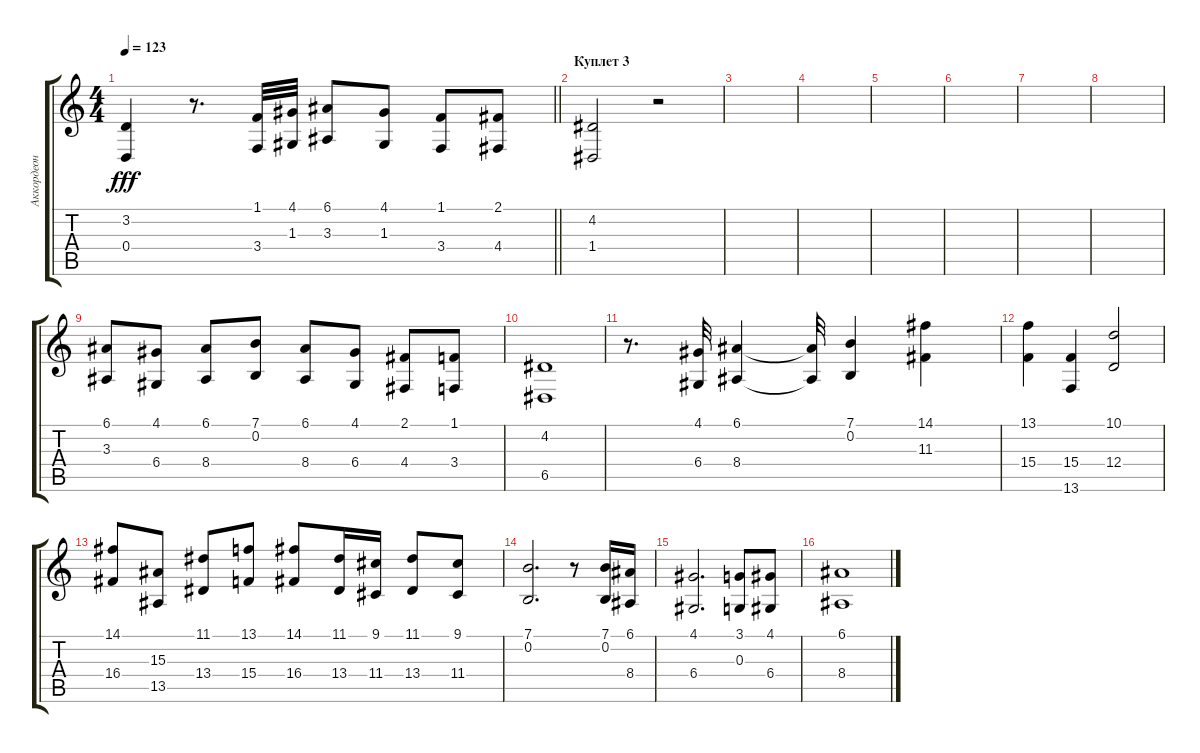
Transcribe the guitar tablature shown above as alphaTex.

\track ("Аккордеон 1 (соло)" "Аккордеон ") {instrument accordion}
\staff {score tabs}
\tuning (E4 B3 G3 D3 A2 E2) {hide}
\ts (4 4)
\tempo 123
\clef g2
\barLineRight lightlight
\ks c
(3.2 0.4).4{dy fff} r.8{d} (1.1 3.4).32 (4.1 1.3).32 (6.1 3.3).8 (4.1 1.3).8 (1.1 3.4).8 (2.1 4.4).8 |
\section ("" "Куплет 3")
(4.2 1.4).2 r.2 |
|
|
|
|
|
|
(6.1 3.3).8 (4.1 6.4).8 (6.1 8.4).8 (7.1 0.2).8 (6.1 8.4).8 (4.1 6.4).8 (2.1 4.4).8 (1.1 3.4).8 |
(4.2 6.5).1 |
r.8{d} (4.1 6.4).32 (6.1 8.4).4 (6.1{t} 8.4{t}).32 (7.1 0.2).4 (14.1 11.3).4 |
(13.1 15.4).4 (15.4 13.6).4 (10.1 12.4).2 |
(14.1 16.4).8 (15.3 13.5).8 (11.1 13.4).8 (13.1 15.4).8 (14.1 16.4).8 (11.1 13.4).16 (9.1 11.4).16 (11.1 13.4).8 (9.1 11.4).8 |
(7.1 0.2).2{d} r.8 (7.1 0.2).16 (6.1 8.4).16 |
(4.1 6.4).2{d} (3.1 0.3).8 (4.1 6.4).8 |
(6.1 8.4).1
